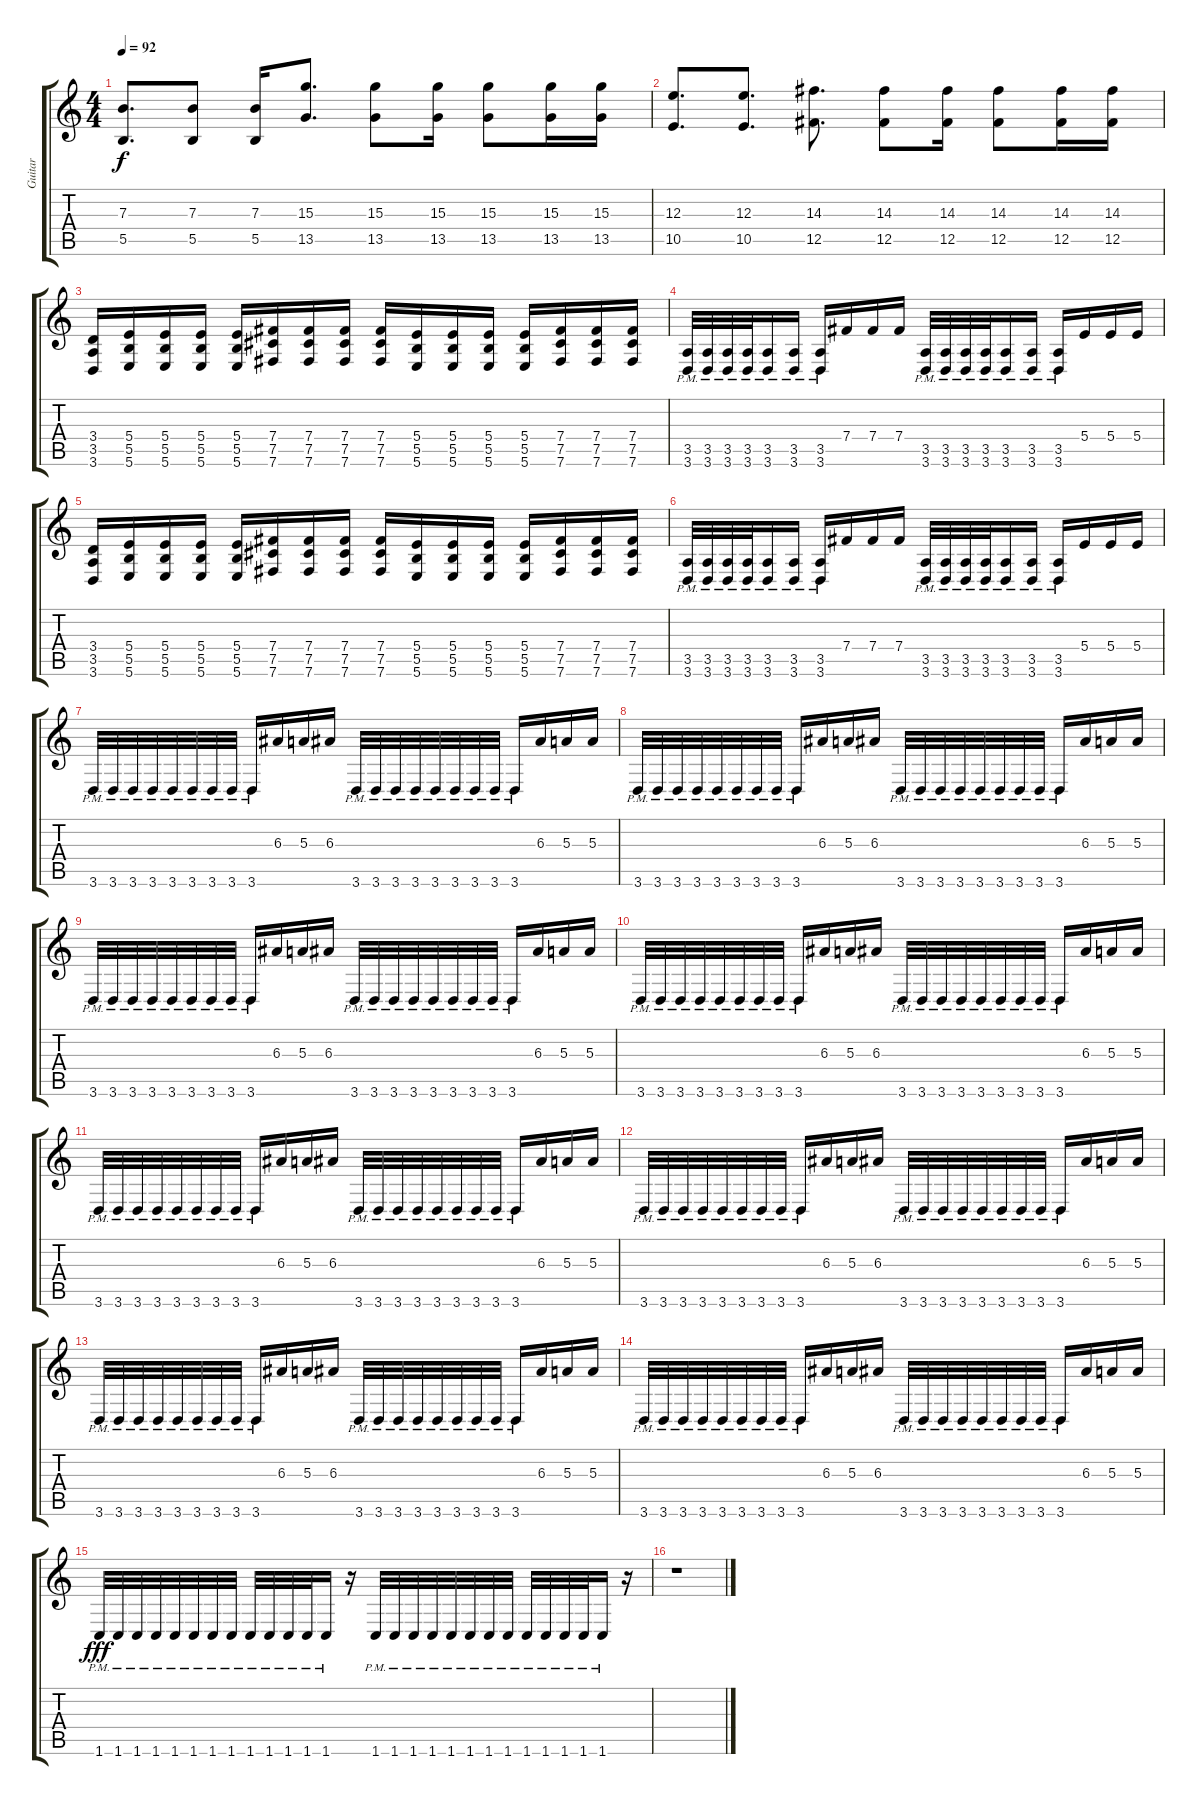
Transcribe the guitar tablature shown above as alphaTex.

\track ("Guitar" "Guitar") {instrument distortionguitar}
\staff {score tabs}
\tuning (Db4 Ab3 E3 B2 Gb2 B1) {hide}
\ts (4 4)
\tempo 92
\clef g2
\ks c
(7.3 5.5).8{d dy f} (7.3 5.5).8 (7.3 5.5).16 (15.3 13.5).8{d} (15.3 13.5).8 (15.3 13.5).16 (15.3 13.5).8 (15.3 13.5).16 (15.3 13.5).16 |
(12.3 10.5).8{d} (12.3 10.5).8{d} (14.3 12.5).8{d} (14.3 12.5).8 (14.3 12.5).16 (14.3 12.5).8 (14.3 12.5).16 (14.3 12.5).16 |
(3.4 3.5 3.6).16{balance 16} (5.4 5.5 5.6).16 (5.4 5.5 5.6).16 (5.4 5.5 5.6).16 (5.4 5.5 5.6).16 (7.4 7.5 7.6).16 (7.4 7.5 7.6).16 (7.4 7.5 7.6).16 (7.4 7.5 7.6).16 (5.4 5.5 5.6).16 (5.4 5.5 5.6).16 (5.4 5.5 5.6).16 (5.4 5.5 5.6).16 (7.4 7.5 7.6).16 (7.4 7.5 7.6).16 (7.4 7.5 7.6).16 |
(3.5{pm} 3.6{pm}).32 (3.5{pm} 3.6{pm}).32 (3.5{pm} 3.6{pm}).32 (3.5{pm} 3.6{pm}).32 (3.5{pm} 3.6{pm}).16 (3.5{pm} 3.6{pm}).16 (3.5{pm} 3.6{pm}).16 7.4.16 7.4.16 7.4.16 (3.5{pm} 3.6{pm}).32 (3.5{pm} 3.6{pm}).32 (3.5{pm} 3.6{pm}).32 (3.5{pm} 3.6{pm}).32 (3.5{pm} 3.6{pm}).16 (3.5{pm} 3.6{pm}).16 (3.5{pm} 3.6{pm}).16 5.4.16 5.4.16 5.4.16 |
(3.4 3.5 3.6).16 (5.4 5.5 5.6).16 (5.4 5.5 5.6).16 (5.4 5.5 5.6).16 (5.4 5.5 5.6).16 (7.4 7.5 7.6).16 (7.4 7.5 7.6).16 (7.4 7.5 7.6).16 (7.4 7.5 7.6).16 (5.4 5.5 5.6).16 (5.4 5.5 5.6).16 (5.4 5.5 5.6).16 (5.4 5.5 5.6).16 (7.4 7.5 7.6).16 (7.4 7.5 7.6).16 (7.4 7.5 7.6).16 |
(3.5{pm} 3.6{pm}).32 (3.5{pm} 3.6{pm}).32 (3.5{pm} 3.6{pm}).32 (3.5{pm} 3.6{pm}).32 (3.5{pm} 3.6{pm}).16 (3.5{pm} 3.6{pm}).16 (3.5{pm} 3.6{pm}).16 7.4.16 7.4.16 7.4.16 (3.5{pm} 3.6{pm}).32 (3.5{pm} 3.6{pm}).32 (3.5{pm} 3.6{pm}).32 (3.5{pm} 3.6{pm}).32 (3.5{pm} 3.6{pm}).16 (3.5{pm} 3.6{pm}).16 (3.5{pm} 3.6{pm}).16 5.4.16 5.4.16 5.4.16 |
3.6{pm}.32 3.6{pm}.32 3.6{pm}.32 3.6{pm}.32 3.6{pm}.32 3.6{pm}.32 3.6{pm}.32 3.6{pm}.32 3.6{pm}.16 6.3.16 5.3.16 6.3.16 3.6{pm}.32 3.6{pm}.32 3.6{pm}.32 3.6{pm}.32 3.6{pm}.32 3.6{pm}.32 3.6{pm}.32 3.6{pm}.32 3.6{pm}.16 6.3.16 5.3.16 5.3.16 |
3.6{pm}.32 3.6{pm}.32 3.6{pm}.32 3.6{pm}.32 3.6{pm}.32 3.6{pm}.32 3.6{pm}.32 3.6{pm}.32 3.6{pm}.16 6.3.16 5.3.16 6.3.16 3.6{pm}.32 3.6{pm}.32 3.6{pm}.32 3.6{pm}.32 3.6{pm}.32 3.6{pm}.32 3.6{pm}.32 3.6{pm}.32 3.6{pm}.16 6.3.16 5.3.16 5.3.16 |
3.6{pm}.32 3.6{pm}.32 3.6{pm}.32 3.6{pm}.32 3.6{pm}.32 3.6{pm}.32 3.6{pm}.32 3.6{pm}.32 3.6{pm}.16 6.3.16 5.3.16 6.3.16 3.6{pm}.32 3.6{pm}.32 3.6{pm}.32 3.6{pm}.32 3.6{pm}.32 3.6{pm}.32 3.6{pm}.32 3.6{pm}.32 3.6{pm}.16 6.3.16 5.3.16 5.3.16 |
3.6{pm}.32 3.6{pm}.32 3.6{pm}.32 3.6{pm}.32 3.6{pm}.32 3.6{pm}.32 3.6{pm}.32 3.6{pm}.32 3.6{pm}.16 6.3.16 5.3.16 6.3.16 3.6{pm}.32 3.6{pm}.32 3.6{pm}.32 3.6{pm}.32 3.6{pm}.32 3.6{pm}.32 3.6{pm}.32 3.6{pm}.32 3.6{pm}.16 6.3.16 5.3.16 5.3.16 |
3.6{pm}.32 3.6{pm}.32 3.6{pm}.32 3.6{pm}.32 3.6{pm}.32 3.6{pm}.32 3.6{pm}.32 3.6{pm}.32 3.6{pm}.16 6.3.16 5.3.16 6.3.16 3.6{pm}.32 3.6{pm}.32 3.6{pm}.32 3.6{pm}.32 3.6{pm}.32 3.6{pm}.32 3.6{pm}.32 3.6{pm}.32 3.6{pm}.16 6.3.16 5.3.16 5.3.16 |
3.6{pm}.32 3.6{pm}.32 3.6{pm}.32 3.6{pm}.32 3.6{pm}.32 3.6{pm}.32 3.6{pm}.32 3.6{pm}.32 3.6{pm}.16 6.3.16 5.3.16 6.3.16 3.6{pm}.32 3.6{pm}.32 3.6{pm}.32 3.6{pm}.32 3.6{pm}.32 3.6{pm}.32 3.6{pm}.32 3.6{pm}.32 3.6{pm}.16 6.3.16 5.3.16 5.3.16 |
3.6{pm}.32 3.6{pm}.32 3.6{pm}.32 3.6{pm}.32 3.6{pm}.32 3.6{pm}.32 3.6{pm}.32 3.6{pm}.32 3.6{pm}.16 6.3.16 5.3.16 6.3.16 3.6{pm}.32 3.6{pm}.32 3.6{pm}.32 3.6{pm}.32 3.6{pm}.32 3.6{pm}.32 3.6{pm}.32 3.6{pm}.32 3.6{pm}.16 6.3.16 5.3.16 5.3.16 |
3.6{pm}.32 3.6{pm}.32 3.6{pm}.32 3.6{pm}.32 3.6{pm}.32 3.6{pm}.32 3.6{pm}.32 3.6{pm}.32 3.6{pm}.16 6.3.16 5.3.16 6.3.16 3.6{pm}.32 3.6{pm}.32 3.6{pm}.32 3.6{pm}.32 3.6{pm}.32 3.6{pm}.32 3.6{pm}.32 3.6{pm}.32 3.6{pm}.16 6.3.16 5.3.16 5.3.16 |
1.6{pm}.32{dy fff} 1.6{pm}.32 1.6{pm}.32 1.6{pm}.32 1.6{pm}.32 1.6{pm}.32 1.6{pm}.32 1.6{pm}.32 1.6{pm}.32 1.6{pm}.32 1.6{pm}.32 1.6{pm}.32 1.6{pm}.16 r.16 1.6{pm}.32 1.6{pm}.32 1.6{pm}.32 1.6{pm}.32 1.6{pm}.32 1.6{pm}.32 1.6{pm}.32 1.6{pm}.32 1.6{pm}.32 1.6{pm}.32 1.6{pm}.32 1.6{pm}.32 1.6{pm}.16 r.16 |
r.1
